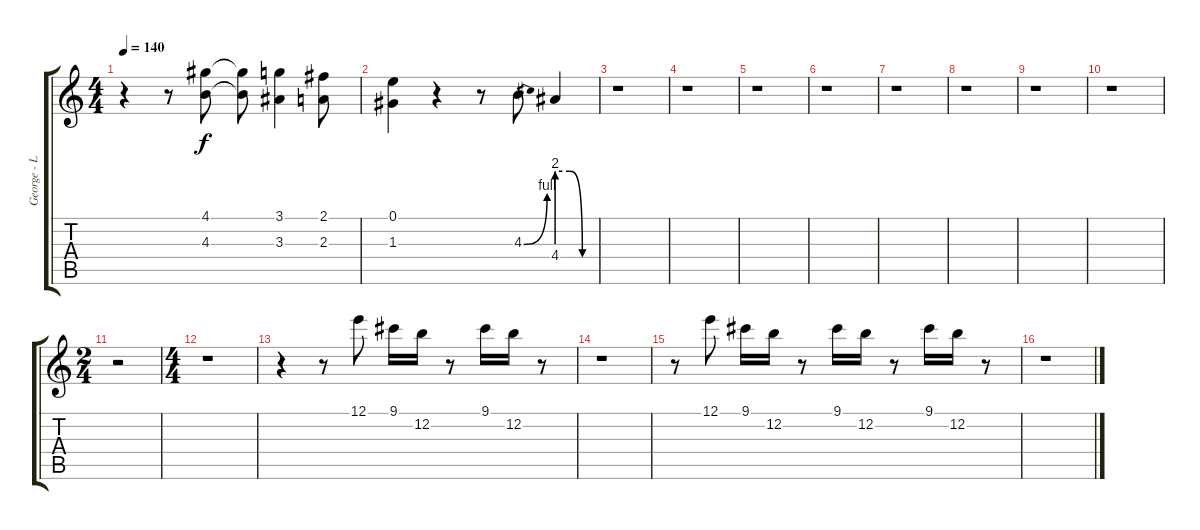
\track ("George - Lead" "George - L") {instrument electricguitarjazz}
\staff {score tabs}
\tuning (E4 B3 G3 D3 A2 E2) {hide}
\ts (4 4)
\tempo 140
\clef g2
\ks c
r.4{dy f} r.8 (4.1 4.3).8 (4.1{t} 4.3{t}).8 (3.1 3.3).4 (2.1 2.3).8 |
(0.1 1.3).4 r.4 r.8 4.3{be (bend 0 0 60 4)}.8 4.4{be (custom 0 8 20 8 40 0 60 0)}.4 |
r.1 |
r.1 |
r.1 |
r.1 |
r.1 |
r.1 |
r.1 |
r.1 |
\ts (2 4)
r.2 |
\ts (4 4)
r.1 |
r.4 r.8 12.1.8 9.1.16 12.2.16 r.8 9.1.16 12.2.16 r.8 |
r.1 |
r.8 12.1.8 9.1.16 12.2.16 r.8 9.1.16 12.2.16 r.8 9.1.16 12.2.16 r.8 |
r.1
